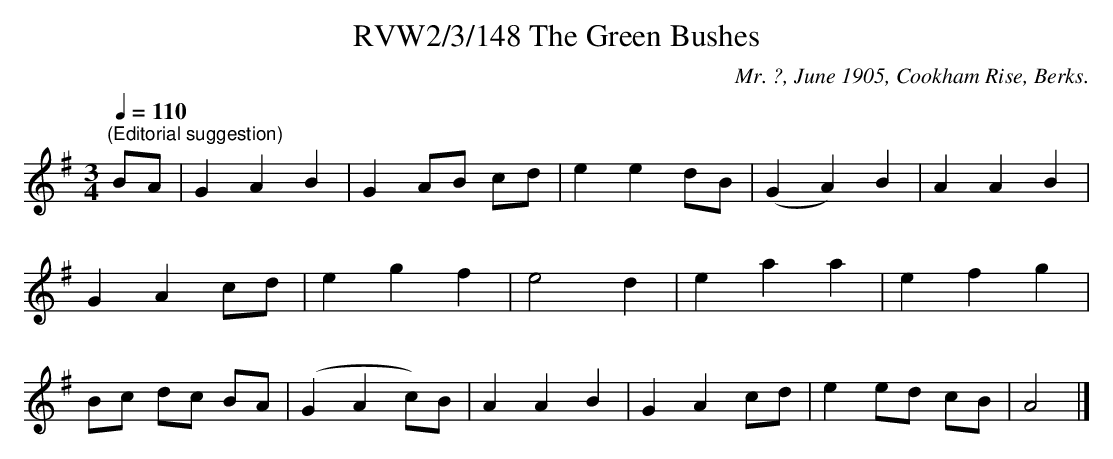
X:1
T:RVW2/3/148 The Green Bushes
C:Mr. ?, June 1905, Cookham Rise, Berks.
L: 1/4
Q:1/4=110
M:3/4
K:G
"^(Editorial suggestion)" B/A/ | G A B | G A/B/ c/d/ | e e d/B/ | (G A) B | A A B |$ G A c/d/ |
e g f | e2 d | e a a | e f g |$ B/c/ d/c/ B/A/ | (G A c/)B/ | A A B | G A c/d/ | e e/d/ c/B/ |
A2 |]
